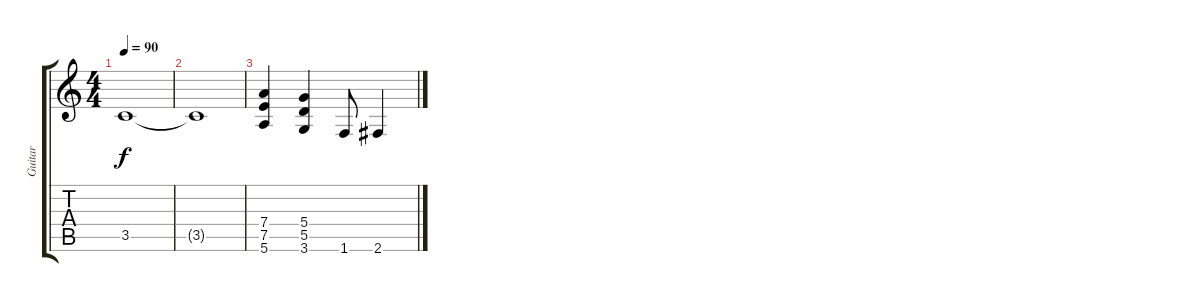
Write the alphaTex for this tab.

\track ("Guitar" "Guitar") {instrument distortionguitar}
\staff {score tabs}
\tuning (E4 B3 G3 D3 A2 E2) {hide}
\ts (4 4)
\tempo 90
\clef g2
\ks c
3.5{t}.1{dy f} |
3.5{t}.1 |
(7.4 7.5 5.6).4 (5.4 5.5 3.6).4 1.6.8 2.6.4
